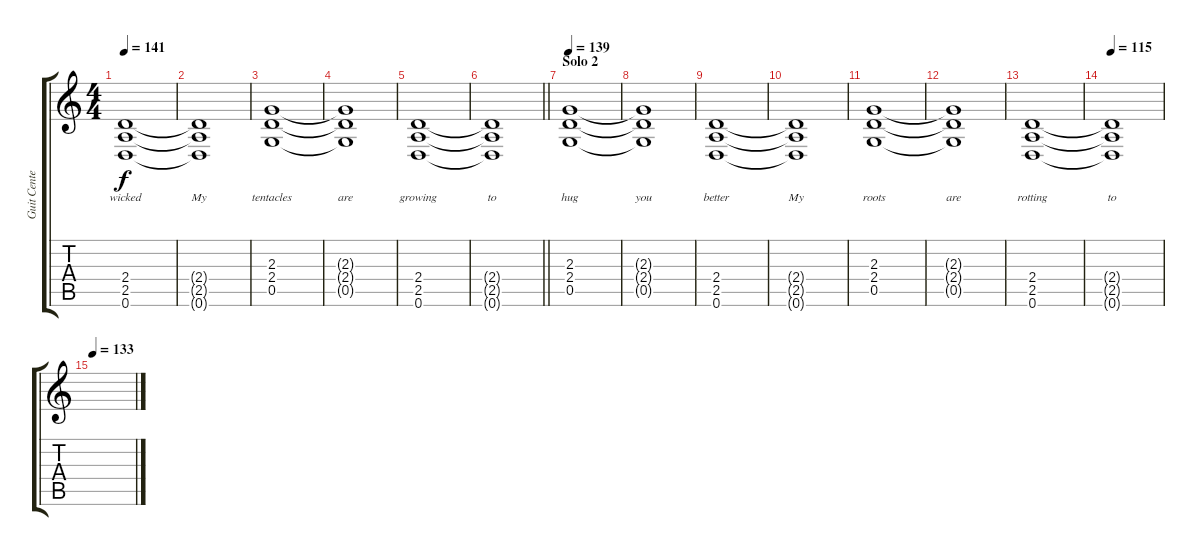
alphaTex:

\track ("Guit Center" "Guit Cente") {instrument distortionguitar}
\staff {score tabs}
\tuning (D4 A3 F3 C3 G2 D2) {hide}
\ts (4 4)
\tempo 141
\clef g2
\ks c
(2.4 2.5 0.6).1{lyrics (0 "wicked") lyrics (1 "") lyrics (2 "") lyrics (3 "") lyrics (4 "") dy f} |
(2.4{t} 2.5{t} 0.6{t}).1{lyrics (0 "My") lyrics (1 "") lyrics (2 "") lyrics (3 "") lyrics (4 "")} |
(2.3 2.4 0.5).1{lyrics (0 "tentacles") lyrics (1 "") lyrics (2 "") lyrics (3 "") lyrics (4 "")} |
(2.3{t} 2.4{t} 0.5{t}).1{lyrics (0 "are") lyrics (1 "") lyrics (2 "") lyrics (3 "") lyrics (4 "")} |
(2.4 2.5 0.6).1{lyrics (0 "growing") lyrics (1 "") lyrics (2 "") lyrics (3 "") lyrics (4 "")} |
\barLineRight lightlight
(2.4{t} 2.5{t} 0.6{t}).1{lyrics (0 "to") lyrics (1 "") lyrics (2 "") lyrics (3 "") lyrics (4 "")} |
\section ("" "Solo 2")
\tempo 139
(2.3 2.4 0.5).1{lyrics (0 "hug") lyrics (1 "") lyrics (2 "") lyrics (3 "") lyrics (4 "")} |
(2.3{t} 2.4{t} 0.5{t}).1{lyrics (0 "you") lyrics (1 "") lyrics (2 "") lyrics (3 "") lyrics (4 "")} |
(2.4 2.5 0.6).1{lyrics (0 "better") lyrics (1 "") lyrics (2 "") lyrics (3 "") lyrics (4 "")} |
(2.4{t} 2.5{t} 0.6{t}).1{lyrics (0 "My") lyrics (1 "") lyrics (2 "") lyrics (3 "") lyrics (4 "")} |
(2.3 2.4 0.5).1{lyrics (0 "roots") lyrics (1 "") lyrics (2 "") lyrics (3 "") lyrics (4 "")} |
(2.3{t} 2.4{t} 0.5{t}).1{lyrics (0 "are") lyrics (1 "") lyrics (2 "") lyrics (3 "") lyrics (4 "")} |
(2.4 2.5 0.6).1{lyrics (0 "rotting") lyrics (1 "") lyrics (2 "") lyrics (3 "") lyrics (4 "")} |
\tempo 115
(2.4{t} 2.5{t} 0.6{t}).1{lyrics (0 "to") lyrics (1 "") lyrics (2 "") lyrics (3 "") lyrics (4 "")} |
\tempo 133
